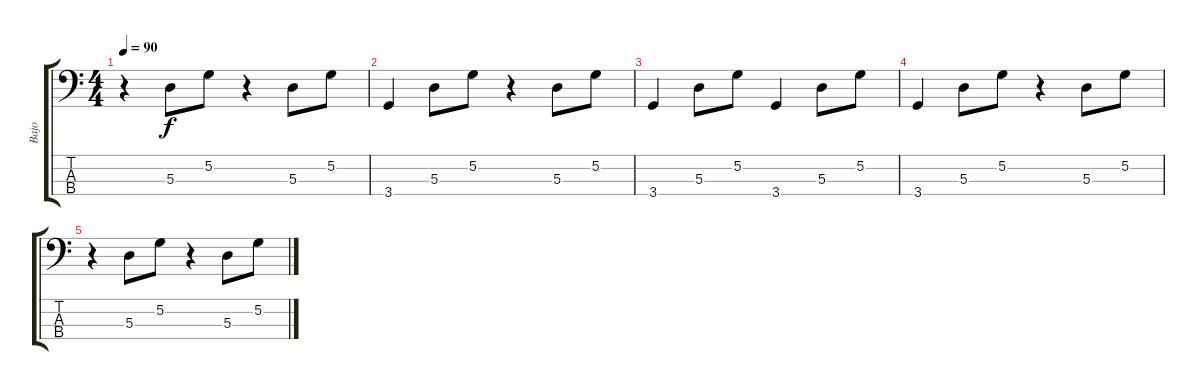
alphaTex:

\track ("Bajo" "Bajo") {instrument electricbassfinger}
\staff {score tabs}
\tuning (G2 D2 A1 E1) {hide}
\ts (4 4)
\tempo 90
\clef f4
\ks c
r.4{dy f} 5.3.8 5.2.8 r.4 5.3.8 5.2.8 |
3.4.4{volume 0} 5.3.8 5.2.8 r.4 5.3.8 5.2.8 |
3.4.4 5.3.8 5.2.8 3.4.4 5.3.8 5.2.8 |
3.4.4 5.3.8 5.2.8 r.4 5.3.8 5.2.8 |
r.4 5.3.8 5.2.8 r.4 5.3.8 5.2.8
